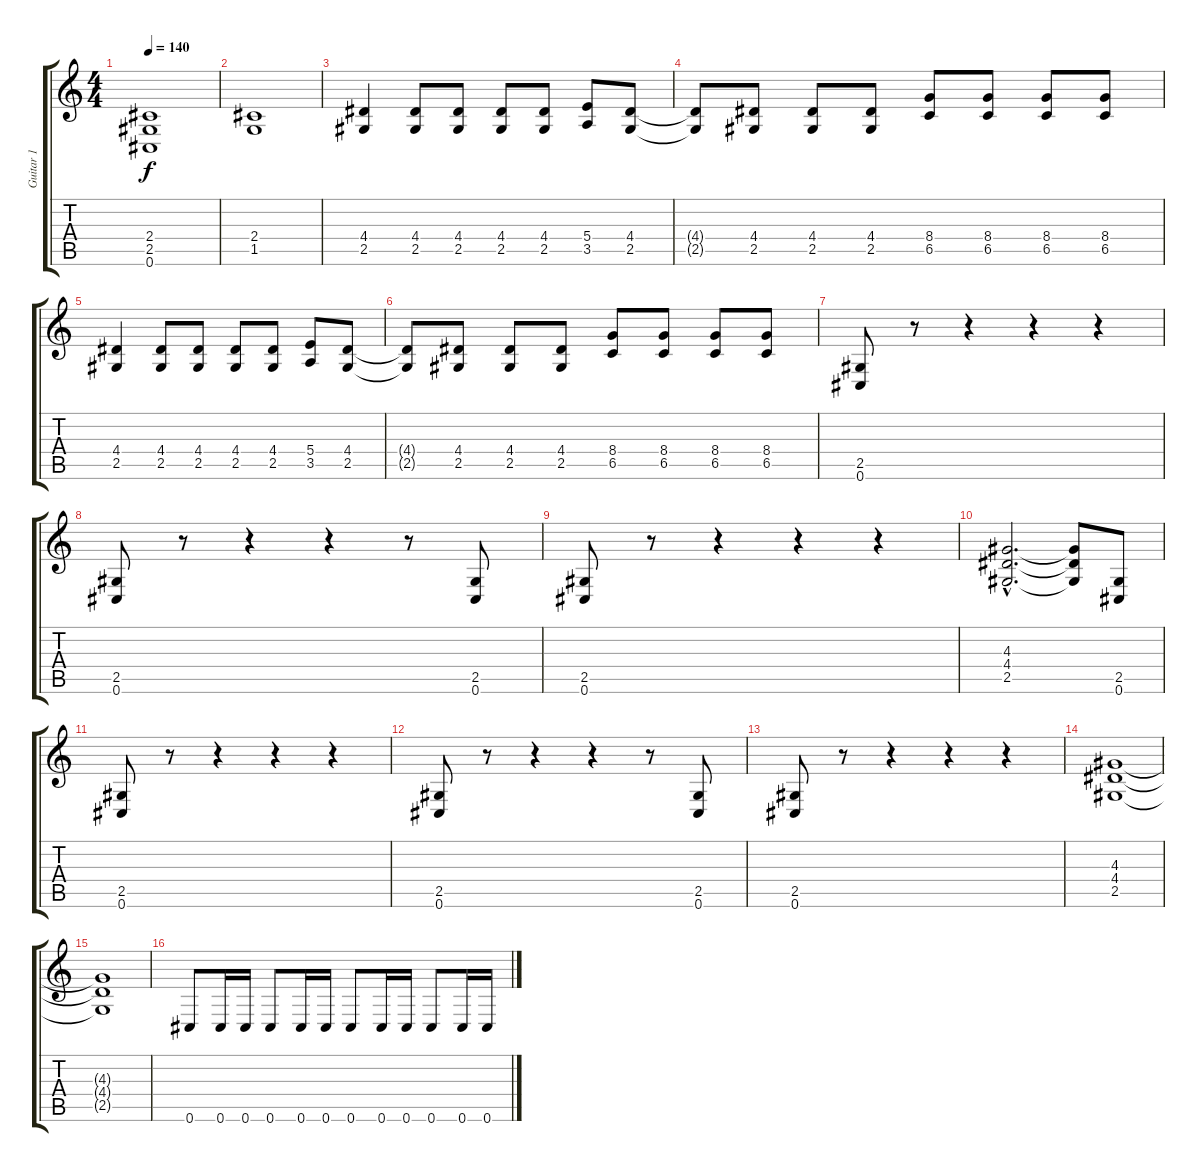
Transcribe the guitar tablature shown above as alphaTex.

\track ("Guitar 1" "Guitar 1") {instrument distortionguitar}
\staff {score tabs}
\tuning (Db4 Ab3 E3 B2 Gb2 Db2) {hide}
\ts (4 4)
\tempo 140
\clef g2
\ks c
(2.4 2.5 0.6).1{dy f} |
(2.4 1.5).1 |
(4.4 2.5).4 (4.4 2.5).8 (4.4 2.5).8 (4.4 2.5).8 (4.4 2.5).8 (5.4 3.5).8 (4.4 2.5).8 |
(4.4{t} 2.5{t}).8 (4.4 2.5).8 (4.4 2.5).8 (4.4 2.5).8 (8.4 6.5).8 (8.4 6.5).8 (8.4 6.5).8 (8.4 6.5).8 |
(4.4 2.5).4 (4.4 2.5).8 (4.4 2.5).8 (4.4 2.5).8 (4.4 2.5).8 (5.4 3.5).8 (4.4 2.5).8 |
(4.4{t} 2.5{t}).8 (4.4 2.5).8 (4.4 2.5).8 (4.4 2.5).8 (8.4 6.5).8 (8.4 6.5).8 (8.4 6.5).8 (8.4 6.5).8 |
(2.5 0.6).8 r.8 r.4 r.4 r.4 |
(2.5 0.6).8 r.8 r.4 r.4 r.8 (2.5 0.6).8 |
(2.5 0.6).8 r.8 r.4 r.4 r.4 |
(4.3{hac} 4.4{hac} 2.5{hac}).2{d} (4.3{t} 4.4{t} 2.5{t}).8 (2.5 0.6).8 |
(2.5 0.6).8 r.8 r.4 r.4 r.4 |
(2.5 0.6).8 r.8 r.4 r.4 r.8 (2.5 0.6).8 |
(2.5 0.6).8 r.8 r.4 r.4 r.4 |
(4.3 4.4 2.5).1 |
(4.3{t} 4.4{t} 2.5{t}).1 |
0.6.8 0.6.16 0.6.16 0.6.8 0.6.16 0.6.16 0.6.8 0.6.16 0.6.16 0.6.8 0.6.16 0.6.16
